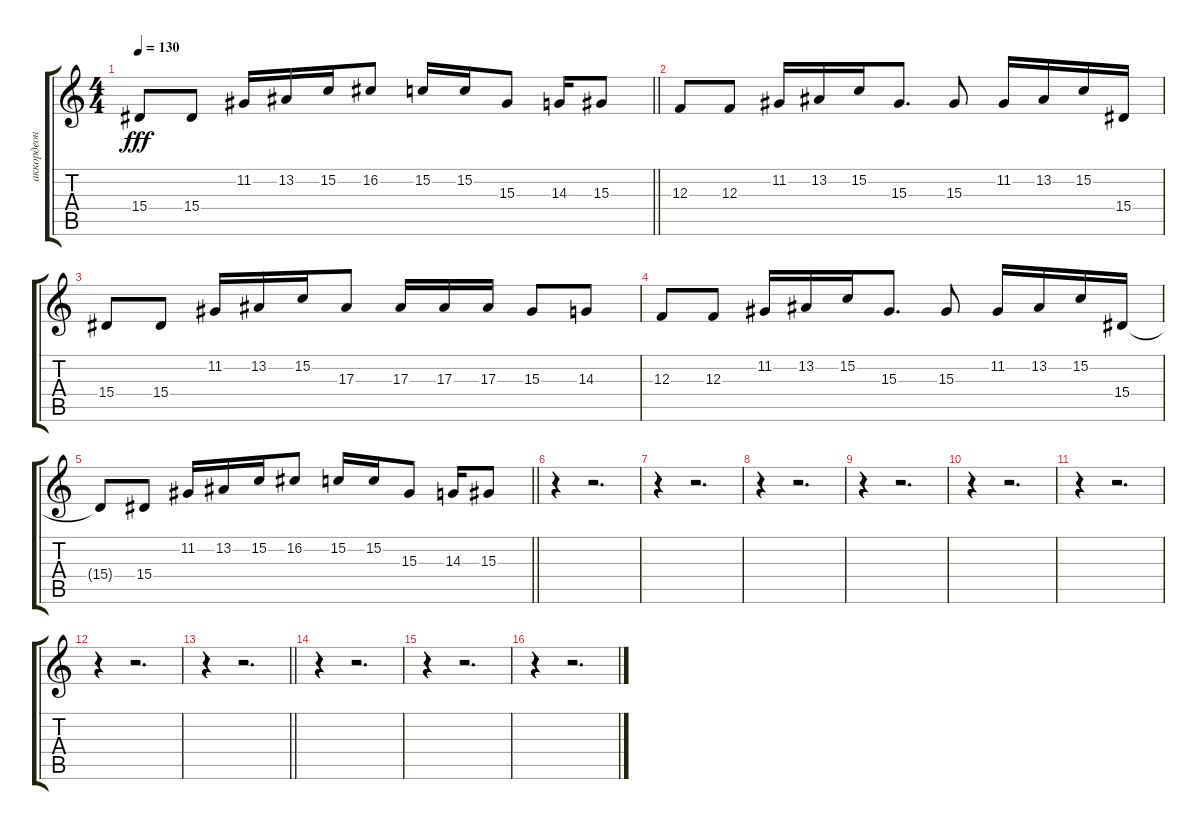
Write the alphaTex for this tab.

\track ("аккордеон" "аккордеон") {instrument accordion}
\staff {score tabs}
\tuning (D4 A3 F3 C3 G2 D2) {hide}
\ts (4 4)
\tempo 130
\clef g2
\barLineRight lightlight
\ks c
15.4{t}.8{dy fff} 15.4.8 11.2.16 13.2.16 15.2.16 16.2.8 15.2.16 15.2.16 15.3.8 14.3.16 15.3.8 |
12.3.8 12.3.8 11.2.16 13.2.16 15.2.16 15.3.8{d} 15.3.8 11.2.16 13.2.16 15.2.16 15.4.16 |
15.4.8 15.4.8 11.2.16 13.2.16 15.2.16 17.3.8 17.3.16 17.3.16 17.3.16 15.3.8 14.3.8 |
12.3.8 12.3.8 11.2.16 13.2.16 15.2.16 15.3.8{d} 15.3.8 11.2.16 13.2.16 15.2.16 15.4.16 |
\barLineRight lightlight
15.4{t}.8 15.4.8 11.2.16 13.2.16 15.2.16 16.2.8 15.2.16 15.2.16 15.3.8 14.3.16 15.3.8 |
r.4 r.2{d} |
r.4 r.2{d} |
r.4 r.2{d} |
r.4 r.2{d} |
r.4 r.2{d} |
r.4 r.2{d} |
r.4 r.2{d} |
\barLineRight lightlight
r.4 r.2{d} |
r.4 r.2{d} |
r.4 r.2{d} |
r.4 r.2{d}
